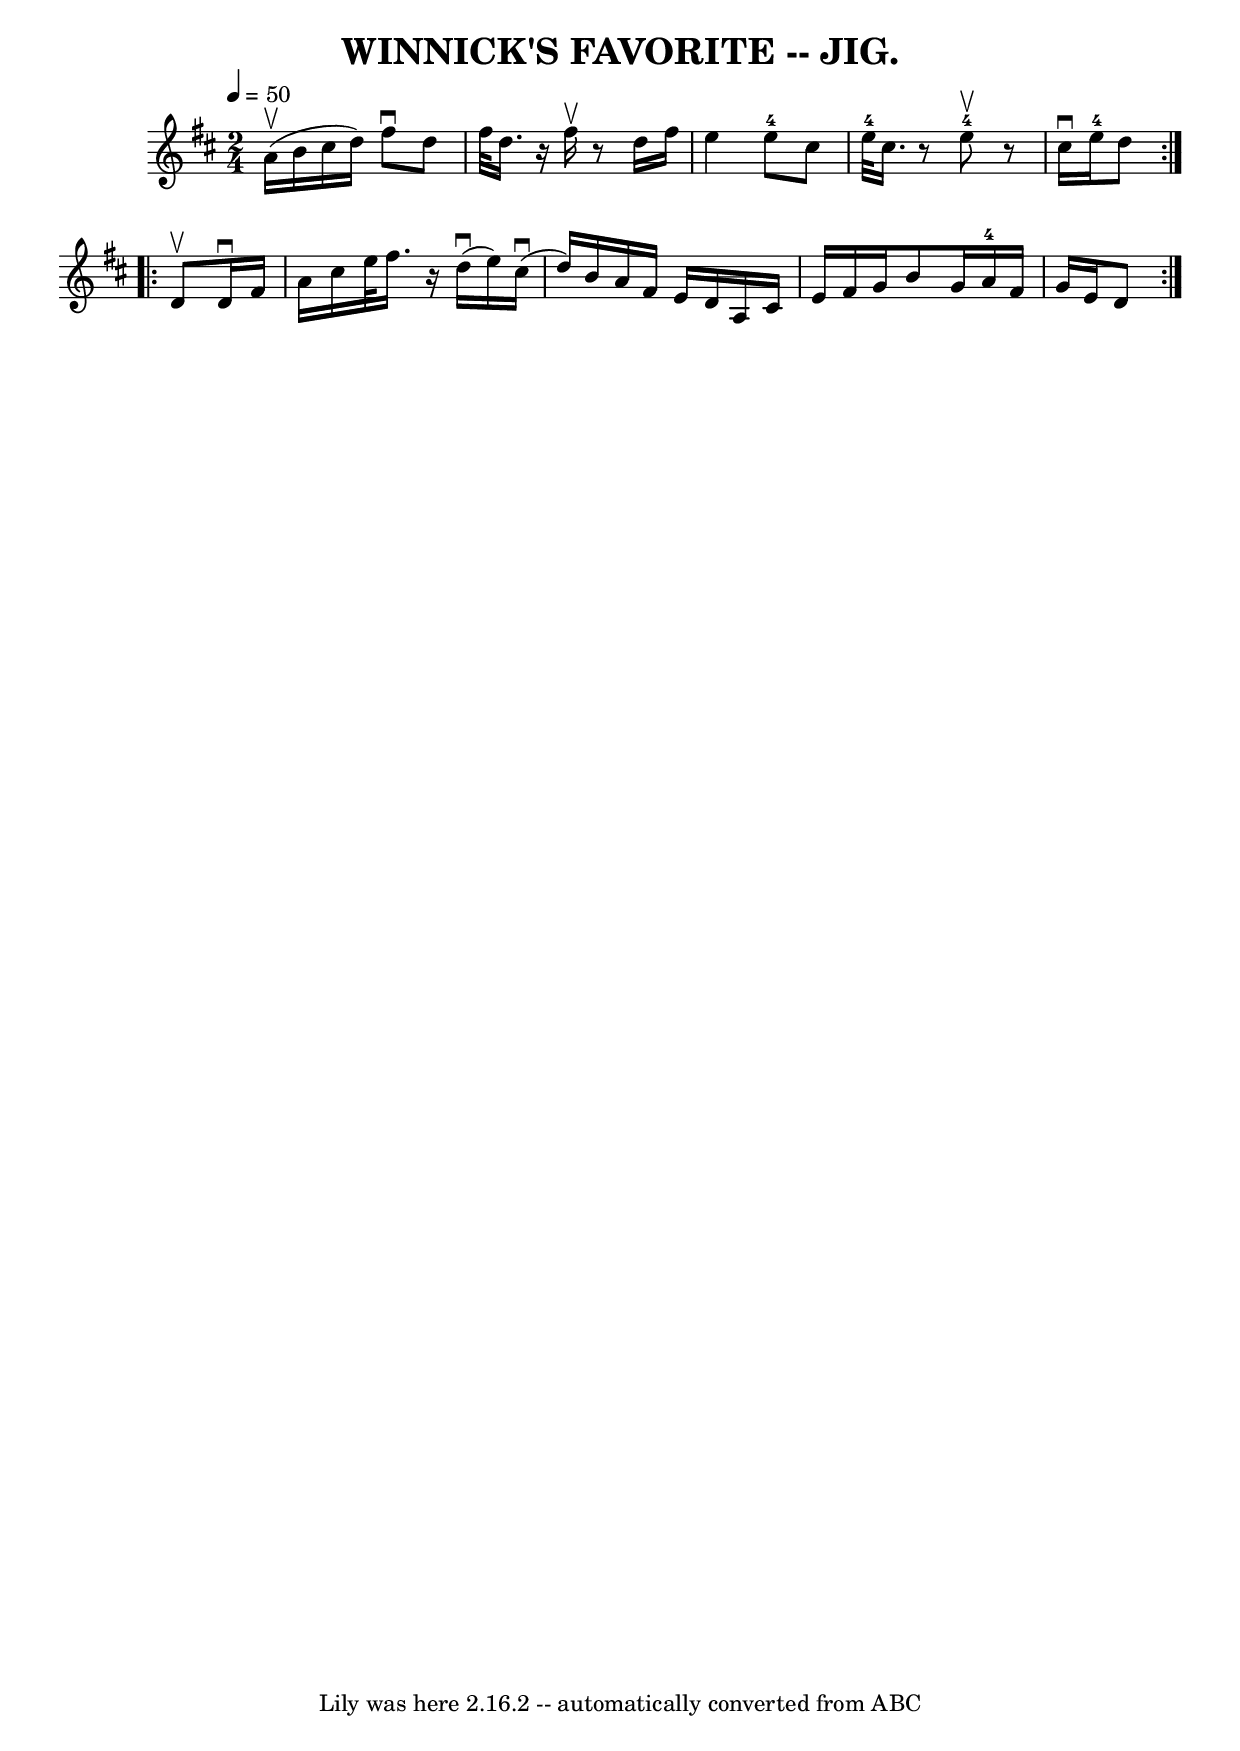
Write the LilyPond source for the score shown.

\version "2.16.2"
\include "Mammoth.ily"
\header {
  %% book = "Coles pg. 82.3"
 crossRefNumber = "1"
 footnotes = ""
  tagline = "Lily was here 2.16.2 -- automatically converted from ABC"
  title = "WINNICK'S FAVORITE -- JIG."

}
voicedefault =  {



  \repeat volta 2 {

    \time 2/4 \tempo  4=50
    
    \key d \major a'16 (^\upbow b'16 cis''16 d''16)    |
 fis''8^\downbow d''8 fis''32 d''16.    r16 fis''16^\upbow  |
         r8 d''16 fis''16 e''4     |
 e''8-4 cis''8 e''32-4 cis''16.    r8 e''8-4^\upbow   |
    r8 cis''16^\downbow  
 e''16-4 d''8  
  }     
  \repeat volta 2 { d'8^\upbow    |
 d'16^\downbow fis'16 a'16 cis''16 e''32 fis''16.    r16 d''16 (^\downbow |
 e''16) cis''16 (^\downbow d''16) b'16 a'16 fis'16 e'16 d'16     |
 a16 cis'16 e'16 fis'16 g'16 b'8 g'16   |
 a'16-4 fis'16 g'16 e'16 d'8  
  }   

}

\score{
  <<

    \context Staff="default"
    {
      \voicedefault 
      
    }

  >>
  \layout {
    
  }
  \midi {
  }

}
